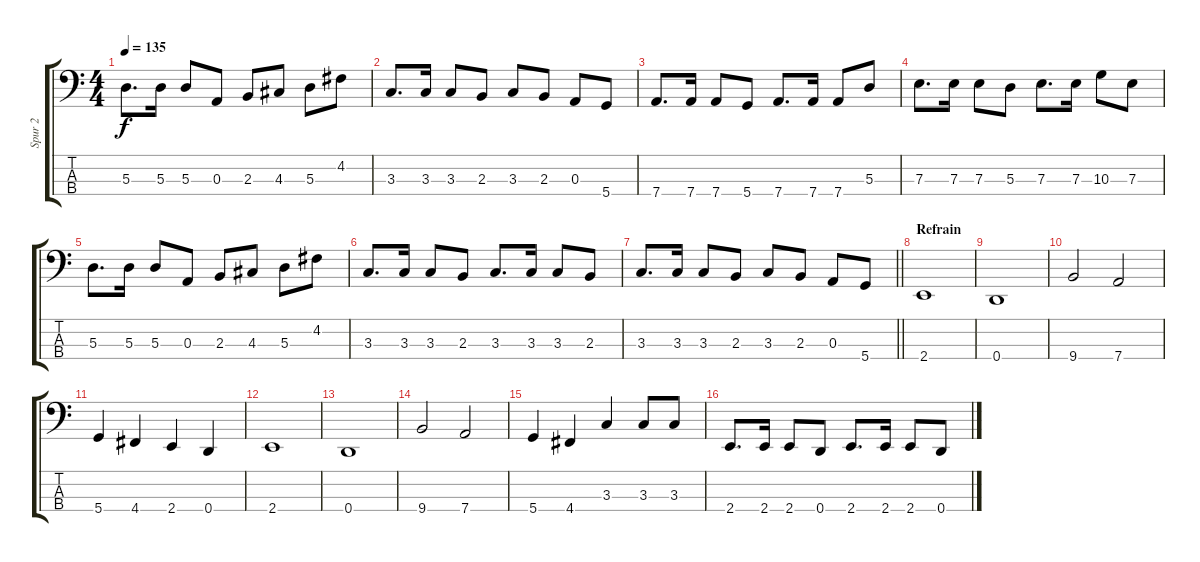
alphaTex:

\track ("Spur 2" "Spur 2") {instrument electricbassfinger}
\staff {score tabs}
\tuning (G2 D2 A1 D1) {hide}
\ts (4 4)
\tempo 135
\clef f4
\ks c
5.3.8{d dy f} 5.3.16 5.3.8 0.3.8 2.3.8 4.3.8 5.3.8 4.2.8 |
3.3.8{d} 3.3.16 3.3.8 2.3.8 3.3.8 2.3.8 0.3.8 5.4.8 |
7.4.8{d} 7.4.16 7.4.8 5.4.8 7.4.8{d} 7.4.16 7.4.8 5.3.8 |
7.3.8{d} 7.3.16 7.3.8 5.3.8 7.3.8{d} 7.3.16 10.3.8 7.3.8 |
5.3.8{d} 5.3.16 5.3.8 0.3.8 2.3.8 4.3.8 5.3.8 4.2.8 |
3.3.8{d} 3.3.16 3.3.8 2.3.8 3.3.8{d} 3.3.16 3.3.8 2.3.8 |
\barLineRight lightlight
3.3.8{d} 3.3.16 3.3.8 2.3.8 3.3.8 2.3.8 0.3.8 5.4.8 |
\section ("" "Refrain")
2.4.1 |
0.4.1 |
9.4.2 7.4.2 |
5.4.4 4.4.4 2.4.4 0.4.4 |
2.4.1 |
0.4.1 |
9.4.2 7.4.2 |
5.4.4 4.4.4 3.3.4 3.3.8 3.3.8 |
2.4.8{d} 2.4.16 2.4.8 0.4.8 2.4.8{d} 2.4.16 2.4.8 0.4.8
